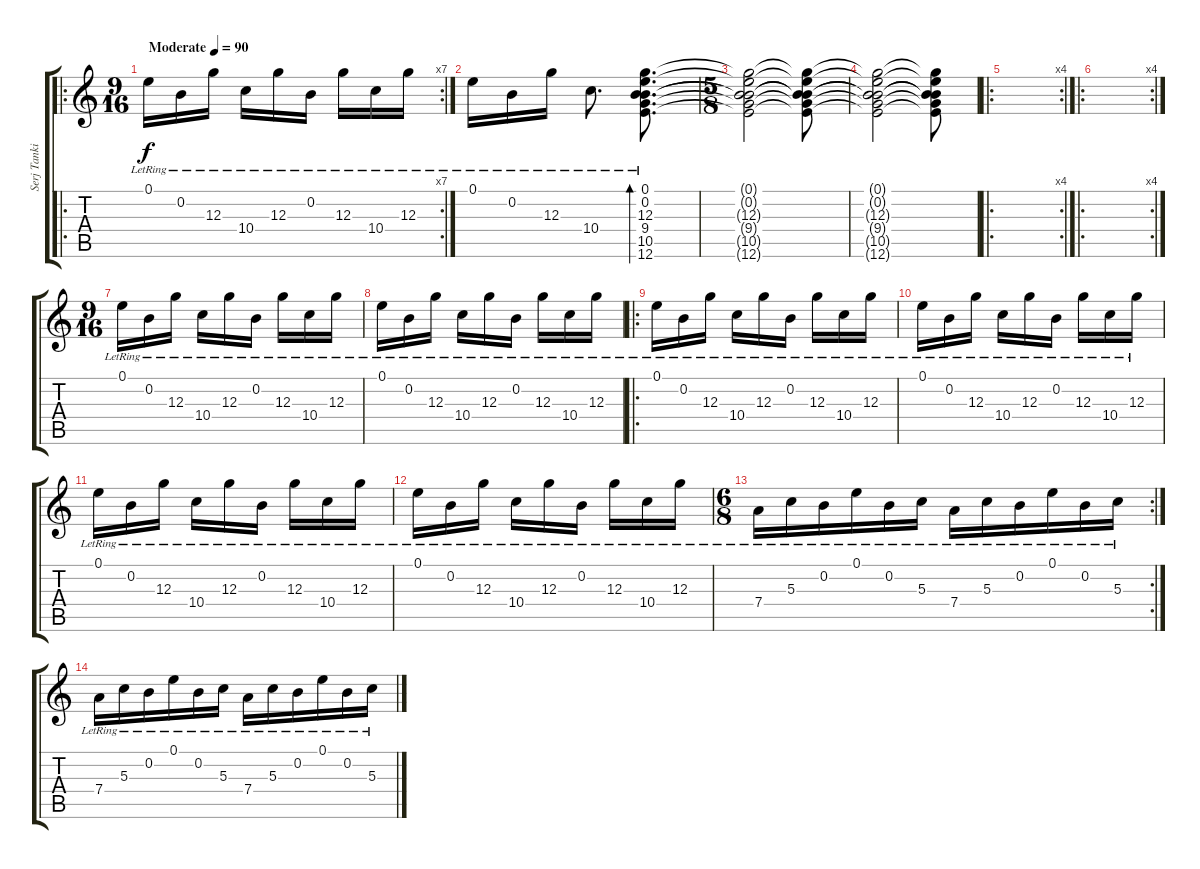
\track ("Serj Tankian" "Serj Tanki") {instrument acousticguitarsteel}
\staff {score tabs}
\tuning (E4 B3 G3 D3 A2 E2) {hide}
\ro
\rc 7
\ts (9 16)
\tempo (90 "Moderate")
\clef g2
\ks c
0.1{lr}.16{dy f instrument acousticguitarsteel} 0.2{lr}.16 12.3{lr}.16 10.4{lr}.16 12.3{lr}.16 0.2{lr}.16 12.3{lr}.16 10.4{lr}.16 12.3{lr}.16 |
0.1{lr}.16 0.2{lr}.16 12.3{lr}.16 10.4{lr}.8{d} (0.1{lr} 0.2{lr} 12.3{lr} 9.4{lr} 10.5{lr} 12.6{lr}).8{d bd 480} |
\ts (5 8)
(0.1{t} 0.2{t} 12.3{t} 9.4{t} 10.5{t} 12.6{t}).2 (0.1{t} 0.2{t} 12.3{t} 9.4{t} 10.5{t} 12.6{t}).8 |
(0.1{t} 0.2{t} 12.3{t} 9.4{t} 10.5{t} 12.6{t}).2 (0.1{t} 0.2{t} 12.3{t} 9.4{t} 10.5{t} 12.6{t}).8 |
\ro
\rc 4
|
\ro
\rc 4
|
\ts (9 16)
0.1{lr}.16 0.2{lr}.16 12.3{lr}.16 10.4{lr}.16 12.3{lr}.16 0.2{lr}.16 12.3{lr}.16 10.4{lr}.16 12.3{lr}.16 |
0.1{lr}.16 0.2{lr}.16 12.3{lr}.16 10.4{lr}.16 12.3{lr}.16 0.2{lr}.16 12.3{lr}.16 10.4{lr}.16 12.3{lr}.16 |
\ro
0.1{lr}.16 0.2{lr}.16 12.3{lr}.16 10.4{lr}.16 12.3{lr}.16 0.2{lr}.16 12.3{lr}.16 10.4{lr}.16 12.3{lr}.16 |
0.1{lr}.16 0.2{lr}.16 12.3{lr}.16 10.4{lr}.16 12.3{lr}.16 0.2{lr}.16 12.3{lr}.16 10.4{lr}.16 12.3{lr}.16 |
0.1{lr}.16 0.2{lr}.16 12.3{lr}.16 10.4{lr}.16 12.3{lr}.16 0.2{lr}.16 12.3{lr}.16 10.4{lr}.16 12.3{lr}.16 |
0.1{lr}.16 0.2{lr}.16 12.3{lr}.16 10.4{lr}.16 12.3{lr}.16 0.2{lr}.16 12.3{lr}.16 10.4{lr}.16 12.3{lr}.16 |
\rc 2
\ts (6 8)
7.4{lr}.16 5.3{lr}.16 0.2{lr}.16 0.1{lr}.16 0.2{lr}.16 5.3{lr}.16 7.4{lr}.16 5.3{lr}.16 0.2{lr}.16 0.1{lr}.16 0.2{lr}.16 5.3{lr}.16 |
7.4{lr}.16 5.3{lr}.16 0.2{lr}.16 0.1{lr}.16 0.2{lr}.16 5.3{lr}.16 7.4{lr}.16 5.3{lr}.16 0.2{lr}.16 0.1{lr}.16 0.2{lr}.16 5.3{lr}.16
